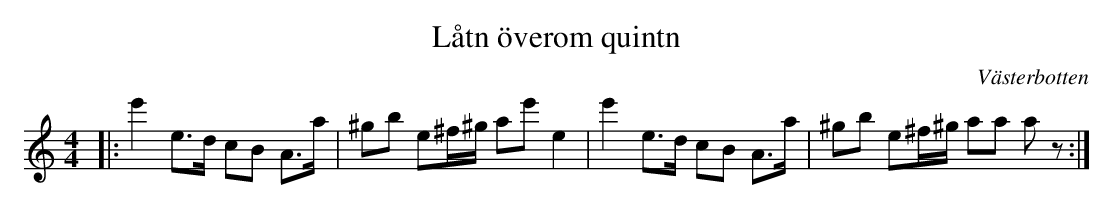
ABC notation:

X:1
T:Låtn överom quintn
O:Västerbotten
M:4/4
L:1/8
K:Am
|: e'2 e>d cB A>a | ^gb e^f/^g/ ae' e2 | e'2 e>d cB A>a | ^gb e^f/^g/ aa az :|
